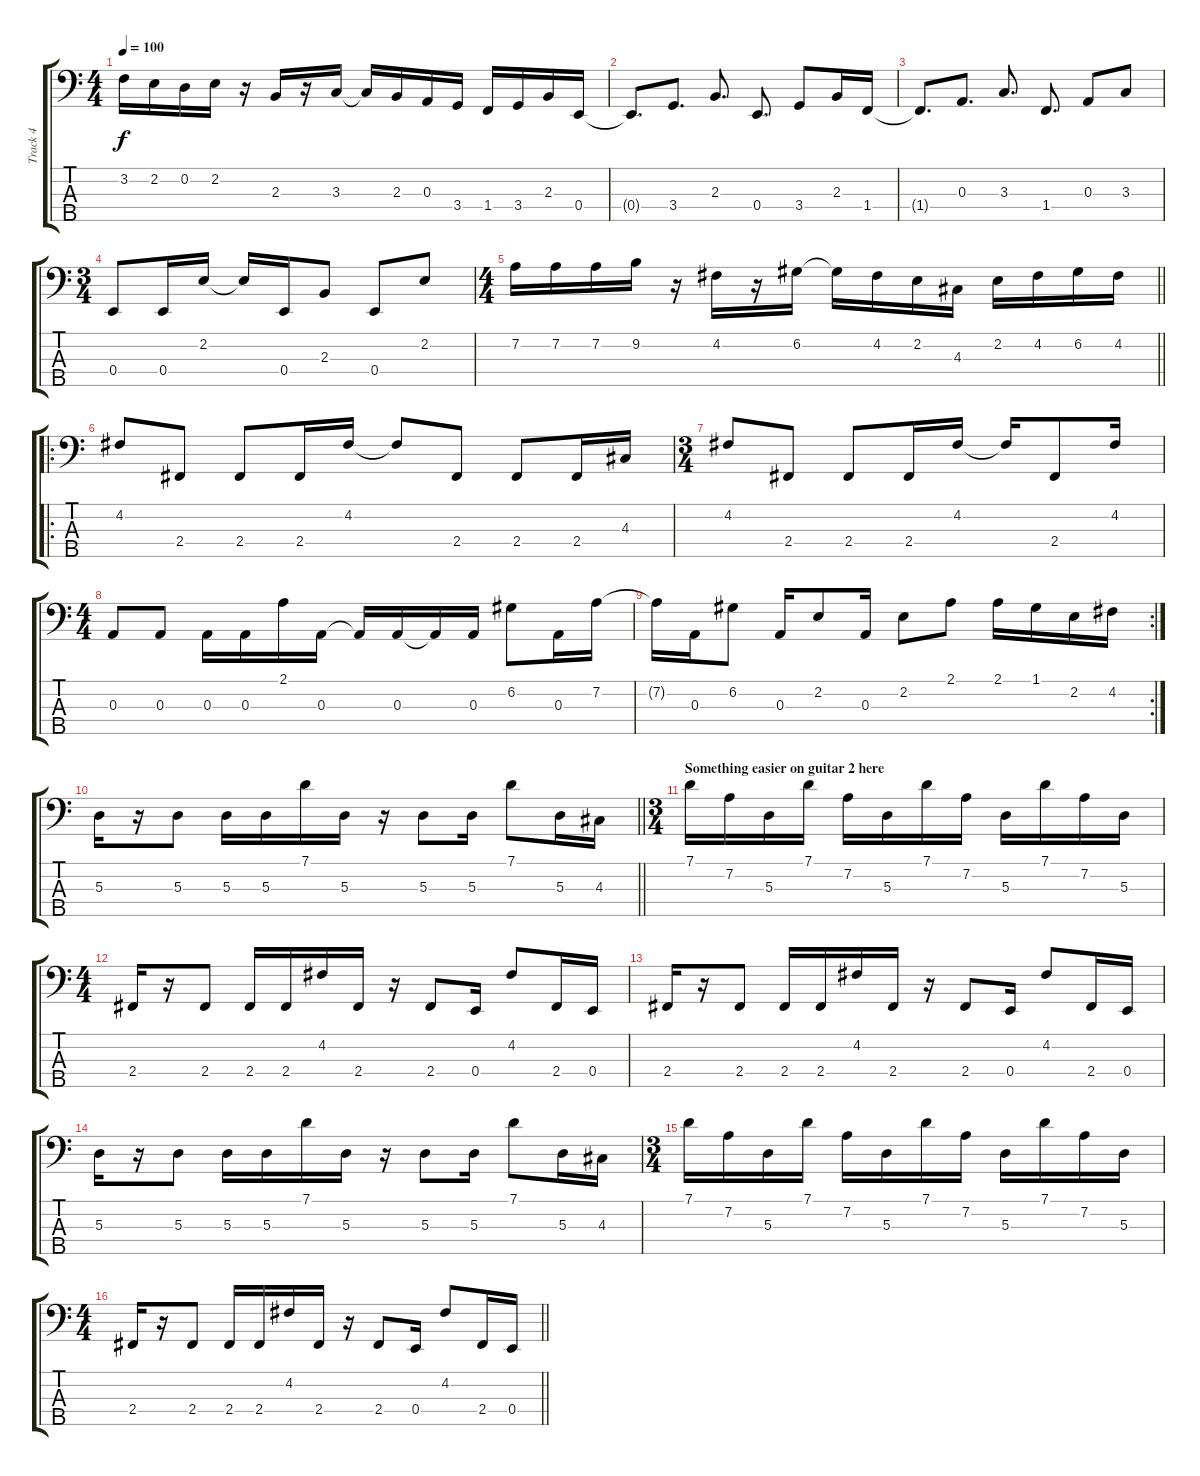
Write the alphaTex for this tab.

\track ("Track 4" "Track 4") {instrument electricbassfinger}
\staff {score tabs}
\tuning (G2 D2 A1 E1 B0) {hide}
\ts (4 4)
\tempo 100
\clef f4
\ks c
3.2.16{dy f} 2.2.16 0.2.16 2.2.16 r.16 2.3.16 r.16 3.3.16 3.3{t}.16 2.3.16 0.3.16 3.4.16 1.4.16 3.4.16 2.3.16 0.4.16 |
0.4{t}.8{d} 3.4.8{d} 2.3.8{d} 0.4.8{d} 3.4.8 2.3.16 1.4.16 |
1.4{t}.8{d} 0.3.8{d} 3.3.8{d} 1.4.8{d} 0.3.8 3.3.8 |
\ts (3 4)
0.4.8 0.4.16 2.2.16 2.2{t}.16 0.4.16 2.3.8 0.4.8 2.2.8 |
\ts (4 4)
\barLineRight lightlight
7.2.16 7.2.16 7.2.16 9.2.16 r.16 4.2.16 r.16 6.2.16 6.2{t}.16 4.2.16 2.2.16 4.3.16 2.2.16 4.2.16 6.2.16 4.2.16 |
\ro
4.2.8 2.4.8 2.4.8 2.4.16 4.2.16 4.2{t}.8 2.4.8 2.4.8 2.4.16 4.3.16 |
\ts (3 4)
4.2.8 2.4.8 2.4.8 2.4.16 4.2.16 4.2{t}.16 2.4.8 4.2.16 |
\ts (4 4)
0.3.8 0.3.8 0.3.16 0.3.16 2.1.16 0.3.16 0.3{t}.16 0.3.16 0.3{t}.16 0.3.16 6.2.8 0.3.16 7.2.16 |
\rc 2
7.2{t}.16 0.3.16 6.2.8 0.3.16 2.2.8 0.3.16 2.2.8 2.1.8 2.1.16 1.1.16 2.2.16 4.2.16 |
\barLineRight lightlight
5.3.16 r.16 5.3.8 5.3.16 5.3.16 7.1.16 5.3.16 r.16 5.3.8 5.3.16 7.1.8 5.3.16 4.3.16 |
\ts (3 4)
\section ("" "Something easier on guitar 2 here")
7.1.16 7.2.16 5.3.16 7.1.16 7.2.16 5.3.16 7.1.16 7.2.16 5.3.16 7.1.16 7.2.16 5.3.16 |
\ts (4 4)
2.4.16 r.16 2.4.8 2.4.16 2.4.16 4.2.16 2.4.16 r.16 2.4.8 0.4.16 4.2.8 2.4.16 0.4.16 |
2.4.16 r.16 2.4.8 2.4.16 2.4.16 4.2.16 2.4.16 r.16 2.4.8 0.4.16 4.2.8 2.4.16 0.4.16 |
5.3.16 r.16 5.3.8 5.3.16 5.3.16 7.1.16 5.3.16 r.16 5.3.8 5.3.16 7.1.8 5.3.16 4.3.16 |
\ts (3 4)
7.1.16 7.2.16 5.3.16 7.1.16 7.2.16 5.3.16 7.1.16 7.2.16 5.3.16 7.1.16 7.2.16 5.3.16 |
\ts (4 4)
\barLineRight lightlight
2.4.16 r.16 2.4.8 2.4.16 2.4.16 4.2.16 2.4.16 r.16 2.4.8 0.4.16 4.2.8 2.4.16 0.4.16
